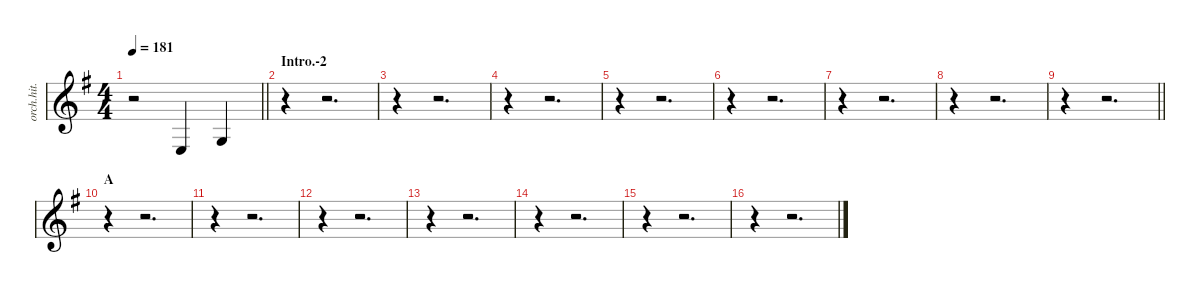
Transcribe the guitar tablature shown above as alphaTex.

\defaultSystemsLayout 4
\hideDynamics
\bracketExtendMode nobrackets
\track ("Synth II" "orch.hit.") {instrument orchestrahit}
\staff {score}
\tuning (E4 B3 G3 D3 A2 E2)
\ts (4 4)
\tempo 181
\clef g2
\barLineRight lightlight
\ks g
r.2{dy f} 2.4{acc forcenatural}.4 0.3{acc forcenatural}.4 |
\section ("" "Intro.-2")
r.4 r.2{d} |
r.4 r.2{d} |
r.4 r.2{d} |
r.4 r.2{d} |
r.4 r.2{d} |
r.4 r.2{d} |
r.4 r.2{d} |
\barLineRight lightlight
r.4 r.2{d} |
\section ("" "A")
r.4 r.2{d} |
r.4 r.2{d} |
r.4 r.2{d} |
r.4 r.2{d} |
r.4 r.2{d} |
r.4 r.2{d} |
r.4 r.2{d}
